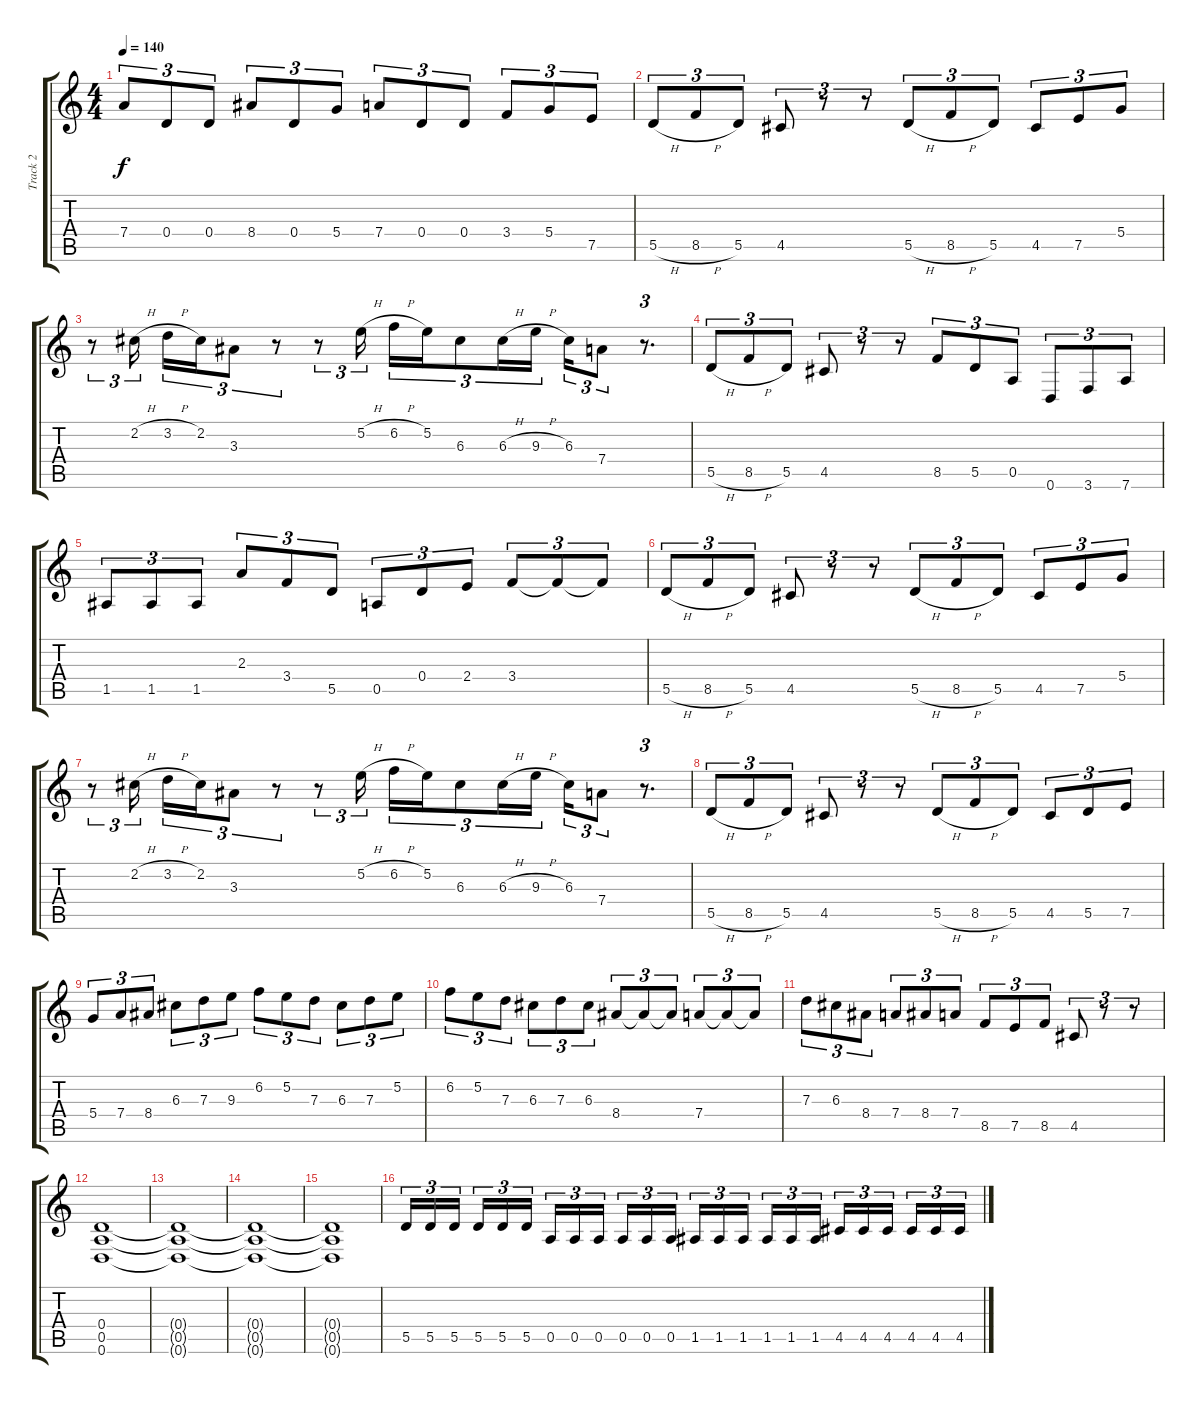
\track ("Track 2" "Track 2") {instrument overdrivenguitar}
\staff {score tabs}
\tuning (E4 B3 G3 D3 A2 D2) {hide}
\ts (4 4)
\tempo 140
\clef g2
\ks c
7.4.8{tu (3 2) dy f} 0.4.8{tu (3 2)} 0.4.8{tu (3 2)} 8.4.8{tu (3 2)} 0.4.8{tu (3 2)} 5.4.8{tu (3 2)} 7.4.8{tu (3 2)} 0.4.8{tu (3 2)} 0.4.8{tu (3 2)} 3.4.8{tu (3 2)} 5.4.8{tu (3 2)} 7.5.8{tu (3 2)} |
5.5{h}.8{tu (3 2)} 8.5{h}.8{tu (3 2)} 5.5.8{tu (3 2)} 4.5.8{tu (3 2)} r.8{tu (3 2)} r.8{tu (3 2)} 5.5{h}.8{tu (3 2)} 8.5{h}.8{tu (3 2)} 5.5.8{tu (3 2)} 4.5.8{tu (3 2)} 7.5.8{tu (3 2)} 5.4.8{tu (3 2)} |
r.8{tu (3 2)} 2.2{h}.16{tu (3 2) beam splitsecondary} 3.2{h}.16{tu (3 2)} 2.2.16{tu (3 2)} 3.3.8{tu (3 2)} r.8{tu (3 2)} r.8{tu (3 2)} 5.2{h}.16{tu (3 2)} 6.2{h}.16{tu (3 2)} 5.2.16{tu (3 2)} 6.3.8{tu (3 2)} 6.3{h}.16{tu (3 2)} 9.3{h}.16{tu (3 2)} 6.3.16{tu (3 2)} 7.4.8{tu (3 2)} r.8{d tu (3 2)} |
5.5{h}.8{tu (3 2)} 8.5{h}.8{tu (3 2)} 5.5.8{tu (3 2)} 4.5.8{tu (3 2)} r.8{tu (3 2)} r.8{tu (3 2)} 8.5.8{tu (3 2)} 5.5.8{tu (3 2)} 0.5.8{tu (3 2)} 0.6.8{tu (3 2)} 3.6.8{tu (3 2)} 7.6.8{tu (3 2)} |
1.5.8{tu (3 2)} 1.5.8{tu (3 2)} 1.5.8{tu (3 2)} 2.3.8{tu (3 2)} 3.4.8{tu (3 2)} 5.5.8{tu (3 2)} 0.5.8{tu (3 2)} 0.4.8{tu (3 2)} 2.4.8{tu (3 2)} 3.4.8{tu (3 2)} 3.4{t}.8{tu (3 2)} 3.4{t}.8{tu (3 2)} |
5.5{h}.8{tu (3 2)} 8.5{h}.8{tu (3 2)} 5.5.8{tu (3 2)} 4.5.8{tu (3 2)} r.8{tu (3 2)} r.8{tu (3 2)} 5.5{h}.8{tu (3 2)} 8.5{h}.8{tu (3 2)} 5.5.8{tu (3 2)} 4.5.8{tu (3 2)} 7.5.8{tu (3 2)} 5.4.8{tu (3 2)} |
r.8{tu (3 2)} 2.2{h}.16{tu (3 2) beam splitsecondary} 3.2{h}.16{tu (3 2)} 2.2.16{tu (3 2)} 3.3.8{tu (3 2)} r.8{tu (3 2)} r.8{tu (3 2)} 5.2{h}.16{tu (3 2)} 6.2{h}.16{tu (3 2)} 5.2.16{tu (3 2)} 6.3.8{tu (3 2)} 6.3{h}.16{tu (3 2)} 9.3{h}.16{tu (3 2)} 6.3.16{tu (3 2)} 7.4.8{tu (3 2)} r.8{d tu (3 2)} |
5.5{h}.8{tu (3 2)} 8.5{h}.8{tu (3 2)} 5.5.8{tu (3 2)} 4.5.8{tu (3 2)} r.8{tu (3 2)} r.8{tu (3 2)} 5.5{h}.8{tu (3 2)} 8.5{h}.8{tu (3 2)} 5.5.8{tu (3 2)} 4.5.8{tu (3 2)} 5.5.8{tu (3 2)} 7.5.8{tu (3 2)} |
5.4.8{tu (3 2)} 7.4.8{tu (3 2)} 8.4.8{tu (3 2)} 6.3.8{tu (3 2)} 7.3.8{tu (3 2)} 9.3.8{tu (3 2)} 6.2.8{tu (3 2)} 5.2.8{tu (3 2)} 7.3.8{tu (3 2)} 6.3.8{tu (3 2)} 7.3.8{tu (3 2)} 5.2.8{tu (3 2)} |
6.2.8{tu (3 2)} 5.2.8{tu (3 2)} 7.3.8{tu (3 2)} 6.3.8{tu (3 2)} 7.3.8{tu (3 2)} 6.3.8{tu (3 2)} 8.4.8{tu (3 2)} 8.4{t}.8{tu (3 2)} 8.4{t}.8{tu (3 2)} 7.4.8{tu (3 2)} 7.4{t}.8{tu (3 2)} 7.4{t}.8{tu (3 2)} |
7.3.8{tu (3 2)} 6.3.8{tu (3 2)} 8.4.8{tu (3 2)} 7.4.8{tu (3 2)} 8.4.8{tu (3 2)} 7.4.8{tu (3 2)} 8.5.8{tu (3 2)} 7.5.8{tu (3 2)} 8.5.8{tu (3 2)} 4.5.8{tu (3 2)} r.8{tu (3 2)} r.8{tu (3 2)} |
(0.4 0.5 0.6).1 |
(0.4{t} 0.5{t} 0.6{t}).1 |
(0.4{t} 0.5{t} 0.6{t}).1 |
(0.4{t} 0.5{t} 0.6{t}).1 |
5.5.16{tu (3 2)} 5.5.16{tu (3 2)} 5.5.16{tu (3 2) beam splitsecondary} 5.5.16{tu (3 2)} 5.5.16{tu (3 2)} 5.5.16{tu (3 2)} 0.5.16{tu (3 2)} 0.5.16{tu (3 2)} 0.5.16{tu (3 2) beam splitsecondary} 0.5.16{tu (3 2)} 0.5.16{tu (3 2)} 0.5.16{tu (3 2)} 1.5.16{tu (3 2)} 1.5.16{tu (3 2)} 1.5.16{tu (3 2) beam splitsecondary} 1.5.16{tu (3 2)} 1.5.16{tu (3 2)} 1.5.16{tu (3 2)} 4.5.16{tu (3 2)} 4.5.16{tu (3 2)} 4.5.16{tu (3 2) beam splitsecondary} 4.5.16{tu (3 2)} 4.5.16{tu (3 2)} 4.5.16{tu (3 2)}
